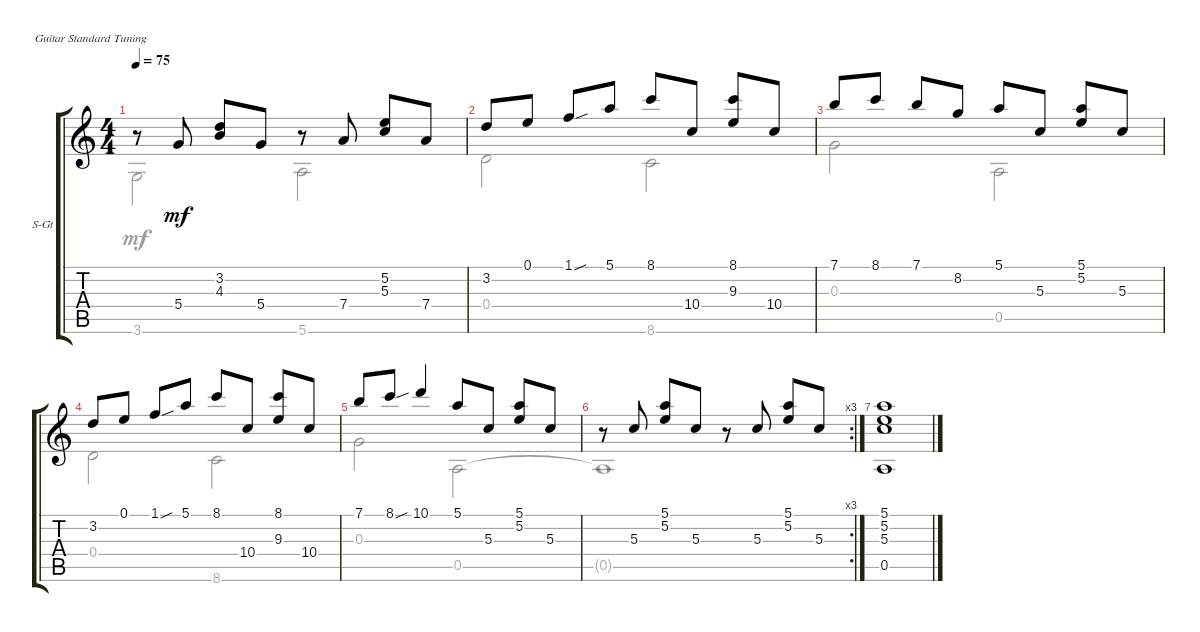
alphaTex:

\defaultSystemsLayout 4
\bracketExtendMode groupsimilarinstruments
\firstSystemTrackNameOrientation horizontal
\otherSystemsTrackNameOrientation horizontal
\track ("Steel Guitar" "S-Gt") {instrument acousticguitarsteel}
\staff {score tabs}
\tuning (E4 B3 G3 D3 A2 E2)
\voice
\ts (4 4)
\tempo 75
\clef g2
\ks c
r.8{dy mf} 5.4.8 (4.3 3.2).8 5.4.8 r.8 7.4.8 (5.3 5.2).8 7.4.8 |
3.2.8 0.1.8 1.1{sou}.8 5.1.8 8.1.8 10.4.8 (9.3 8.1).8 10.4.8 |
7.1.8 8.1.8 7.1.8 8.2.8 5.1.8 5.3.8 (5.2 5.1).8 5.3.8 |
3.2.8 0.1.8 1.1{sou}.8 5.1.8 8.1.8 10.4.8 (9.3 8.1).8 10.4.8 |
7.1.8 8.1{sou}.8 10.1.4 5.1.8 5.3.8 (5.2 5.1).8 5.3.8 |
\rc 3
r.8 5.3.8 (5.2 5.1).8 5.3.8 r.8 5.3.8 (5.2 5.1).8 5.3.8 |
(0.5 5.3 5.2 5.1).1
\voice
\clef g2
\ottava regular
\simile none
\ks c
3.6.2{dy mf} 5.6.2 |
0.4.2 8.6.2 |
0.3.2 0.5.2 |
0.4.2 8.6.2 |
0.3.2 0.5.2 |
0.5{t}.1 |
